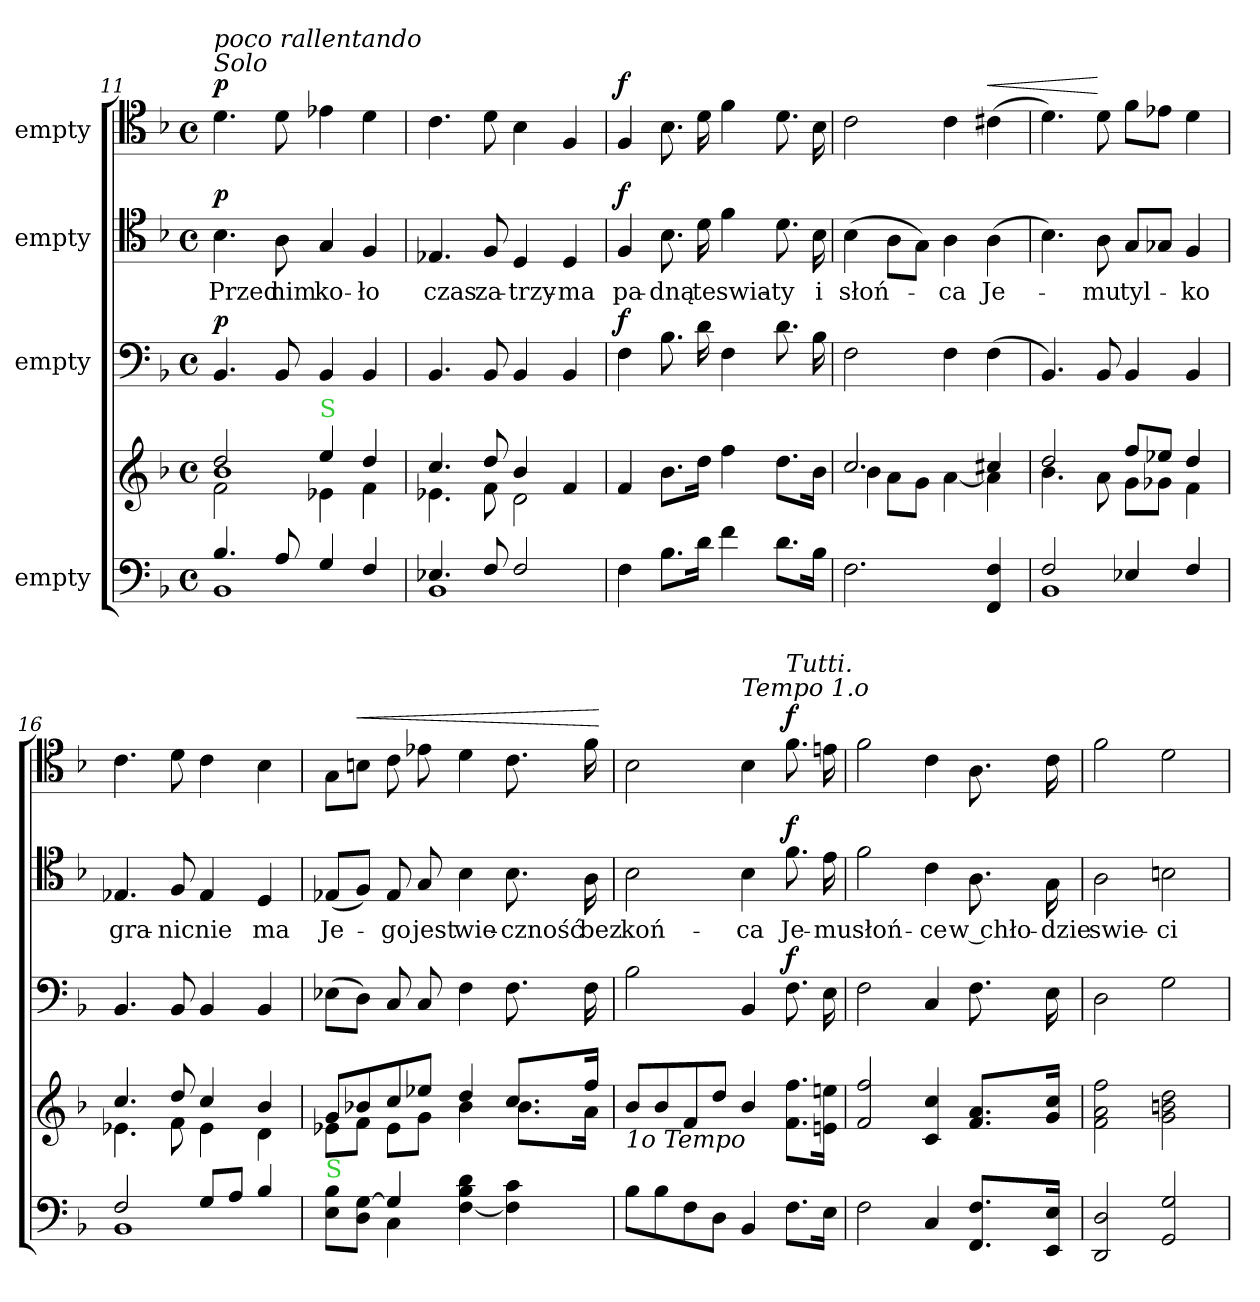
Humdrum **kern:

**kern	**kern	**kern	**dynam	**kern	**text	**dynam	**kern	**dynam
*part4	*part4	*part3	*part3	*part2	*part2	*part2	*part1	*part1
*staff5	*staff4	*staff3	*staff3	*staff2	*staff2	*staff2	*staff1	*staff1
*I"empty	*	*I"empty	*	*I"empty	*	*	*I"empty	*
*clefF4	*clefG2	*clefF4	*	*clefC4	*	*	*clefC4	*
*k[b-]	*k[b-]	*k[b-]	*	*k[b-]	*	*	*k[b-]	*
*M4/4	*M4/4	*M4/4	*	*M4/4	*	*	*M4/4	*
*met(c)	*met(c)	*met(c)	*	*met(c)	*	*	*met(c)	*
=11	=11	=11	=11	=11	=11	=11	=11	=11
*^	*^	*	*	*	*	*	*	*
*	*	*	*^	*	*	*	*	*	*	*
!	!	!	!	!	!	!	!	!	!	!LO:TX:a:i:t=Solo	!
!	!	!	!	!	!	!	!	!	!	!LO:TX:a:i:t=poco rallentando	!
!	!	!	!	!	!	!LO:DY:a	!	!	!LO:DY:a	!	!LO:DY:a
4.B-/	1BB-	2dd/	2f\	1b-	4.BB-/	p	4.B-\	Przed	p	4.d\	p
8A/	.	.	.	.	8BB-/	.	8A\	nim	.	8d\	.
!	!	!LO:TX:a:color=limegreen:t=S	!	!	!	!	!	!	!	!	!
4G/	.	4ee/	4e-X\	.	4BB-/	.	4G/	ko-	.	4e-X\	.
4F/	.	4dd/	4f\	.	4BB-/	.	4F/	-ło	.	4d\	.
*	*	*	*v	*v	*	*	*	*	*	*	*
=12	=12	=12	=12	=12	=12	=12	=12	=12	=12	=12
4.E-X/	1BB-	4.cc/	4.e-X\	4.BB-/	.	4.E-X/	czas	.	4.c\	.
8F/	.	8dd/	8f\	8BB-/	.	8F/	za-	.	8d\	.
2F/	.	4b-/	2d\	4BB-/	.	4D/	-trzy-	.	4B-\	.
.	.	4f/	.	4BB-/	.	4D/	-ma	.	4F/	.
*v	*v	*	*	*	*	*	*	*	*	*
*	*v	*v	*	*	*	*	*	*	*
=13	=13	=13	=13	=13	=13	=13	=13	=13
!	!	!	!LO:DY:a	!	!	!LO:DY:a	!	!LO:DY:a
4F\	4f/	4F\	f	4F/	pa-	f	4F/	f
8.B-\L	8.b-\L	8.B-\	.	8.B-\	-dną	.	8.B-\	.
16d\Jk	16dd\Jk	16d\	.	16d\	te	.	16d\	.
4f\	4ff\	4F\	.	4f\	swia-	.	4f\	.
8.d\L	8.dd\L	8.d\	.	8.d\	-ty	.	8.d\	.
16B-\Jk	16b-\Jk	16B-\	.	16B-\	i	.	16B-\	.
=14	=14	=14	=14	=14	=14	=14	=14	=14
*	*^	*	*	*	*	*	*	*
2.F\	2.cc/	4b-\	2F\	.	(4B-\	słoń-	.	2c\	.
.	.	8a\L	.	.	8A\L	.	.	.	.
.	.	8g\J	.	.	8G\J)	.	.	.	.
.	.	[4a\	4F\	.	4A\	-ca	.	4c\	.
!	!	!	!	!	!	!	!	!	!LO:HP:a
4FF/ 4F/	4cc#X/	4a\]	(4F\	.	(4A\	Je-	.	(4c#X\	<
=15	=15	=15	=15	=15	=15	=15	=15	=15	=15
*^	*	*	*	*	*	*	*	*	*
2F/	1BB-	2dd/	4.b-\	4.BB-/)	.	4.B-\)	.	.	4.d\)	.
.	.	.	8a\	8BB-/	.	8A\	-mu	.	8d\	[
4E-X/	.	8ff/L	8g\L	4BB-/	.	8G/L	tyl-	.	8f\L	.
.	.	8ee-X/J	8g-X\J	.	.	8G-X/J	.	.	8e-X\J	.
4F/	.	4dd/	4f\	4BB-/	.	4F/	-ko	.	4d\	.
=16	=16	=16	=16	=16	=16	=16	=16	=16	=16	=16
2F/	1BB-	4.cc/	4.e-X\	4.BB-/	.	4.E-X/	gra-	.	4.c\	.
.	.	8dd/	8f\	8BB-/	.	8F/	-nic	.	8d\	.
8G/L	.	4cc/	4e-\	4BB-/	.	4E-/	nie	.	4c\	.
8A/J	.	.	.	.	.	.	.	.	.	.
4B-/	.	4b-/	4d\	4BB-/	.	4D/	ma	.	4B-\	.
=17	=17	=17	=17	=17	=17	=17	=17	=17	=17	=17
!LO:TX:a:color=limegreen:t=S	!	!	!	!	!	!	!	!	!	!
8E\ 8B-\L	4ryy	8g/L	8e-X\L	(8E-X\L	.	(8E-X/L	Je-	.	8G\L	.
!	!	!	!	!	!	!	!	!	!	!LO:HP:a
8D\ [8G\J	.	8b-X/	8f\J	8D\J)	.	8F/J)	.	.	8Bn\J	<
4G/]	4C\	8cc/	8e-\L	8C/	.	8E-/	-go	.	8c\	.
.	.	8ee-X/J	8g\J	8C/	.	8G/	jest	.	8e-X\	.
[4F\ 4B-\ 4d\	2ryy	4dd/	4b-\	4F\	.	4B-\	wie-	.	4d\	.
4F]\ 4c\	.	8.cc/L	8.b-\L	8.F\	.	8.B-\	-czność	.	8.c\	.
.	.	16ff/Jk	16a\Jk	16F\	.	16A\	bez	.	16f\	.
*v	*v	*	*	*	*	*	*	*	*	*
*	*v	*v	*	*	*	*	*	*	*
.	.	.	.	.	.	.	.	[
=18	=18	=18	=18	=18	=18	=18	=18	=18
!	!LO:TX:b:i:t=1o Tempo	!	!	!	!	!	!	!
8B-\L	8b-/L	2B-\	.	2B-\	koń-	.	2B-\	.
8B-\	8b-/	.	.	.	.	.	.	.
8F\	8f/	.	.	.	.	.	.	.
8D\J	8dd/J	.	.	.	.	.	.	.
!	!	!	!	!	!	!	!LO:TX:a:i:t=Tempo 1.o	!
4BB-/	4b-/	4BB-/	.	4B-\	-ca	.	4B-\	.
!	!	!	!	!	!	!	!LO:TX:a:i:t=Tutti.	!
!	!	!	!LO:DY:a	!	!	!LO:DY:a	!	!LO:DY:a
8.F\L	8.f\ 8.ff\L	8.F\	f	8.f\	Je-	f	8.f\	f
16E\Jk	16en\ 16een\Jk	16E\	.	16e\	-mu	.	16en\	.
=19	=19	=19	=19	=19	=19	=19	=19	=19
2F\	2f/ 2ff/	2F\	.	2f\	słoń-	.	2f\	.
4C/	4c/ 4cc/	4C/	.	4c\	-ce	.	4c\	.
8.FF/ 8.F/L	8.f/ 8.a/L	8.F\	.	8.A\	w chło-	.	8.A\	.
16EE/ 16E/Jk	16g/ 16cc/Jk	16E\	.	16G\	-dzie	.	16c\	.
=20	=20	=20	=20	=20	=20	=20	=20	=20
2DD/ 2D/	2f\ 2a\ 2ff\	2D\	.	2A\	swie-	.	2f\	.
2GG/ 2G/	2g\ 2bn\ 2dd\	2G\	.	2Bn\	-ci	.	2d\	.
=	=	=	=	=	=	=	=	=
*-	*-	*-	*-	*-	*-	*-	*-	*-
